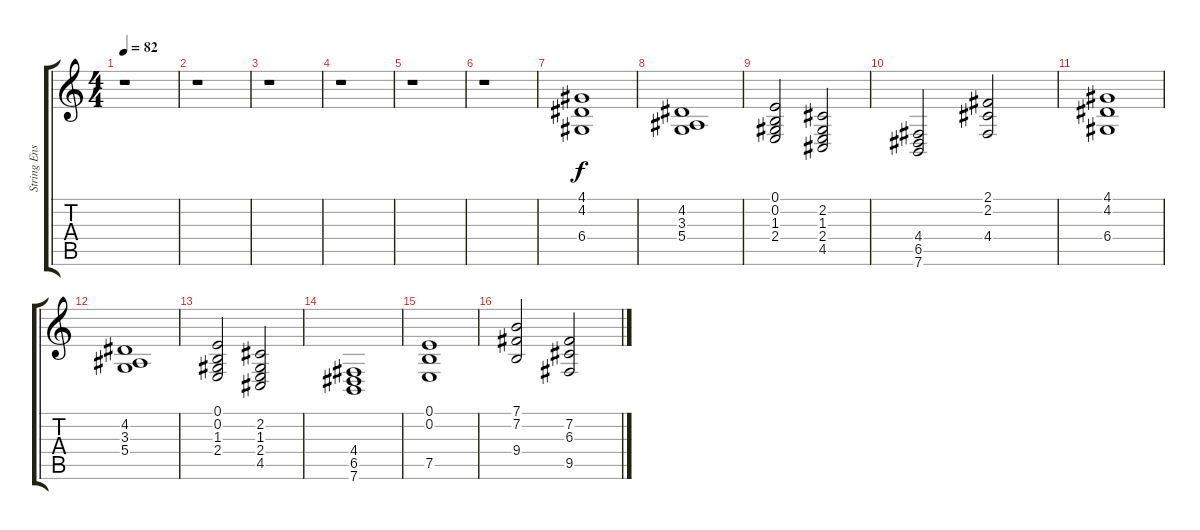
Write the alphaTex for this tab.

\track ("String Ensemble" "String Ens") {instrument stringensemble1}
\staff {score tabs}
\tuning (E4 B3 G3 D3 A2 E2) {hide}
\ts (4 4)
\tempo 82
\clef g2
\ks c
r.1{dy f} |
r.1 |
r.1 |
r.1 |
r.1 |
r.1 |
(4.1 4.2 6.4).1 |
(4.2 3.3 5.4).1 |
(0.1 0.2 1.3 2.4).2 (2.2 1.3 2.4 4.5).2 |
(4.4 6.5 7.6).2 (2.1 2.2 4.4).2 |
(4.1 4.2 6.4).1 |
(4.2 3.3 5.4).1 |
(0.1 0.2 1.3 2.4).2 (2.2 1.3 2.4 4.5).2 |
(4.4 6.5 7.6).1 |
(0.1 0.2 7.5).1 |
(7.1 7.2 9.4).2 (7.2 6.3 9.5).2
